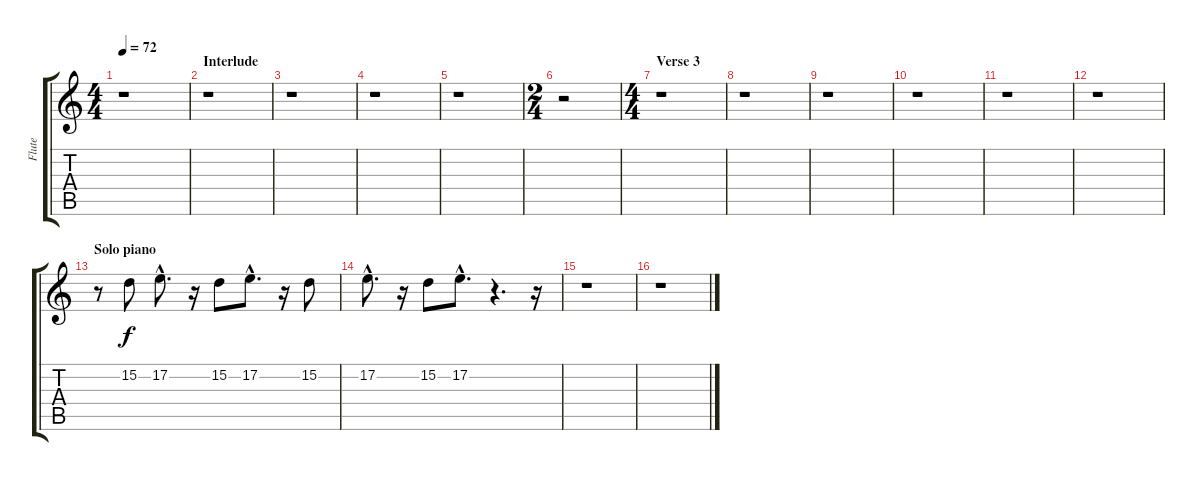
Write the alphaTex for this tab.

\track ("Flute" "Flute") {instrument piccolo}
\staff {score tabs}
\tuning (E4 B3 G3 D3 A2 E2) {hide}
\ts (4 4)
\tempo 72
\clef g2
\ks c
r.1{dy f} |
\section ("" "Interlude")
r.1 |
r.1 |
r.1 |
r.1 |
\ts (2 4)
r.2 |
\ts (4 4)
\section ("" "Verse 3")
r.1 |
r.1 |
r.1 |
r.1 |
r.1 |
r.1 |
\section ("" "Solo piano")
r.8 15.2.8 17.2{hac}.8{d} r.16 15.2.8 17.2{hac}.8{d} r.16 15.2.8 |
17.2{hac}.8{d} r.16 15.2.8 17.2{hac}.8{d} r.4{d} r.16 |
r.1 |
r.1
